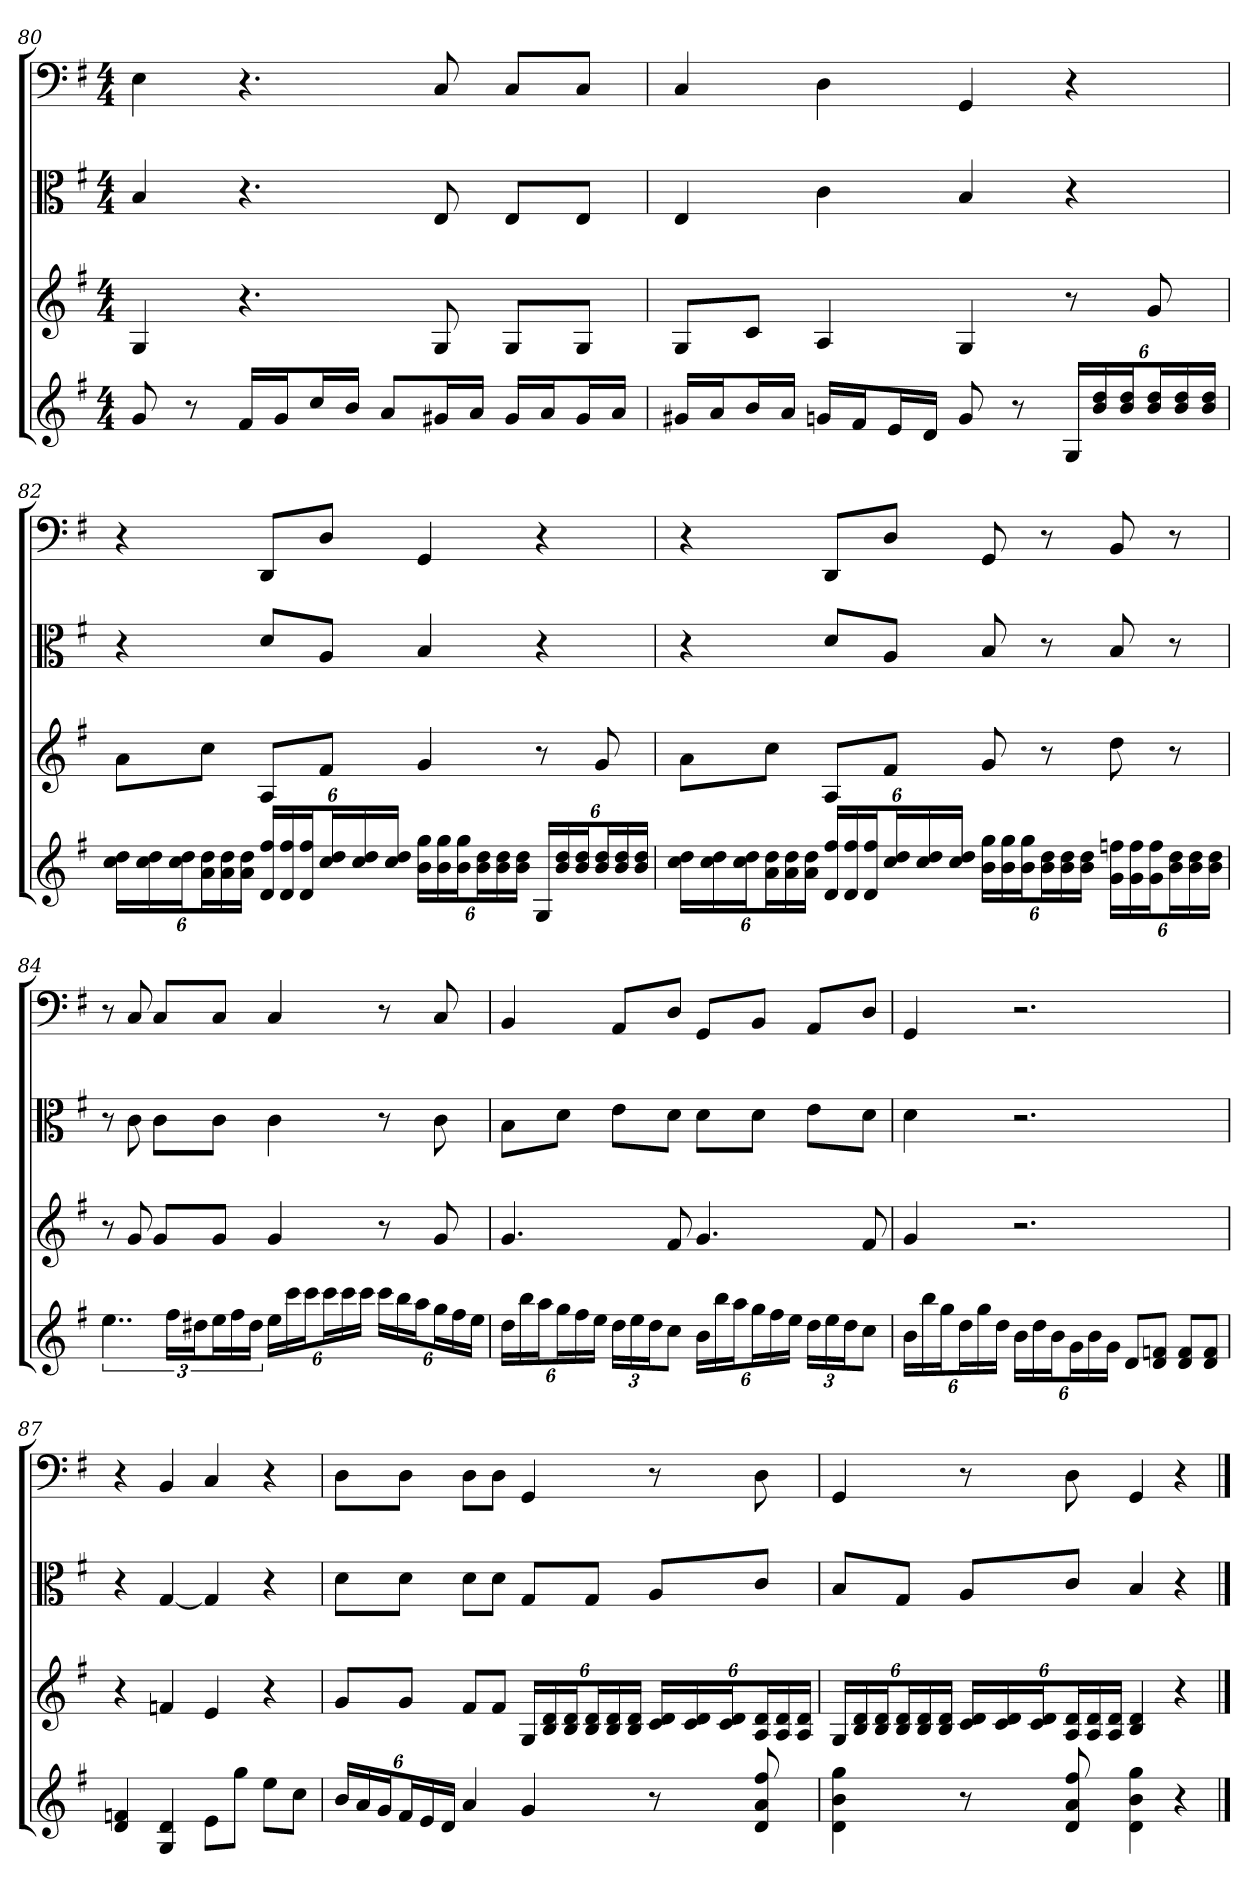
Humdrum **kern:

**kern	**kern	**kern	**kern
*part4	*part3	*part2	*part1
*staff4	*staff3	*staff2	*staff1
*	*	*clefC3	*clefF4
*k[f#]	*k[f#]	*k[f#]	*k[f#]
*G:	*G:	*G:	*G:
*M4/4	*M4/4	*M4/4	*M4/4
=80	=80	=80	=80
8g	4G	4B	4E
8r	.	.	.
16f#LL	4.r	4.r	4.r
16gJ	.	.	.
16ccL	.	.	.
16bJJ	.	.	.
8aL	.	.	.
16g#XL	8G	8E	8C
16aJJ	.	.	.
16g#LL	8GL	8E/L	8C/L
16aJ	.	.	.
16g#L	8GJ	8E/J	8C/J
16aJJ	.	.	.
=81	=81	=81	=81
16g#XLL	8GL	4E	4C
16aJ	.	.	.
16bL	8cJ	.	.
16aJJ	.	.	.
16gnLL	4A	4c	4D
16f#J	.	.	.
16eL	.	.	.
16dJJ	.	.	.
8g	4G	4B	4GG
8r	.	.	.
24GLL	8r	4r	4r
24b 24dd	.	.	.
24b 24ddJ	.	.	.
24b 24ddL	8g	.	.
24b 24dd	.	.	.
24b 24ddJJ	.	.	.
=82	=82	=82	=82
24cc 24ddLL	8aL	4r	4r
24cc 24dd	.	.	.
24cc 24ddJ	.	.	.
24a 24ddL	8ccJ	.	.
24a 24dd	.	.	.
24a 24ddJJ	.	.	.
24d 24ff#LL	8AL	8d/L	8DD/L
24d 24ff#	.	.	.
24d 24ff#J	.	.	.
24cc 24ddL	8f#J	8A/J	8D/J
24cc 24dd	.	.	.
24cc 24ddJJ	.	.	.
24b 24ggLL	4g	4B	4GG
24b 24gg	.	.	.
24b 24ggJ	.	.	.
24b 24ddL	.	.	.
24b 24dd	.	.	.
24b 24ddJJ	.	.	.
24GLL	8r	4r	4r
24b 24dd	.	.	.
24b 24ddJ	.	.	.
24b 24ddL	8g	.	.
24b 24dd	.	.	.
24b 24ddJJ	.	.	.
=83	=83	=83	=83
24cc 24ddLL	8aL	4r	4r
24cc 24dd	.	.	.
24cc 24ddJ	.	.	.
24a 24ddL	8ccJ	.	.
24a 24dd	.	.	.
24a 24ddJJ	.	.	.
24d 24ff#LL	8AL	8d/L	8DD/L
24d 24ff#	.	.	.
24d 24ff#J	.	.	.
24cc 24ddL	8f#J	8A/J	8D/J
24cc 24dd	.	.	.
24cc 24ddJJ	.	.	.
24b 24ggLL	8g	8B	8GG
24b 24gg	.	.	.
24b 24ggJ	.	.	.
24b 24ddL	8r	8r	8r
24b 24dd	.	.	.
24b 24ddJJ	.	.	.
24g 24ffnLL	8dd	8B	8BB
24g 24ff	.	.	.
24g 24ffJ	.	.	.
24b 24ddL	8r	8r	8r
24b 24dd	.	.	.
24b 24ddJJ	.	.	.
=84	=84	=84	=84
6..ee	8r	8r	8r
.	8g	8c	8C
.	8gL	8c\L	8C/L
24ff#LL	.	.	.
24dd#XJ	.	.	.
24eeL	8gJ	8c\J	8C/J
24ff#	.	.	.
24dd#JJ	.	.	.
24eeLL	4g	4c	4C
24ccc	.	.	.
24cccJ	.	.	.
24cccL	.	.	.
24ccc	.	.	.
24cccJJ	.	.	.
24cccLL	8r	8r	8r
24bb	.	.	.
24aaJ	.	.	.
24ggL	8g	8c	8C
24ff#	.	.	.
24eeJJ	.	.	.
=85	=85	=85	=85
24ddLL	4.g	8B\L	4BB
24bb	.	.	.
24aaJ	.	.	.
24ggL	.	8d\J	.
24ff#	.	.	.
24eeJJ	.	.	.
24ddLL	.	8e\L	8AA/L
24ee	.	.	.
24ddJ	.	.	.
8ccJ	8f#	8d\J	8D/J
24bLL	4.g	8d\L	8GG/L
24bb	.	.	.
24aaJ	.	.	.
24ggL	.	8d\J	8BB/J
24ff#	.	.	.
24eeJJ	.	.	.
24ddLL	.	8e\L	8AA/L
24ee	.	.	.
24ddJ	.	.	.
8ccJ	8f#	8d\J	8D/J
=86	=86	=86	=86
24bLL	4g	4d	4GG
24bb	.	.	.
24ggJ	.	.	.
24ddL	.	.	.
24gg	.	.	.
24ddJJ	.	.	.
24bLL	2.r	2.r	2.r
24dd	.	.	.
24bJ	.	.	.
24gL	.	.	.
24b	.	.	.
24gJJ	.	.	.
8dL	.	.	.
8d 8fnJ	.	.	.
8d 8fL	.	.	.
8d 8fJ	.	.	.
=87	=87	=87	=87
4d 4fn	4r	4r	4r
4G 4d	4fn	[4G	4BB
8eL	4e	4G]	4C
8ggJ	.	.	.
8eeL	4r	4r	4r
8ccJ	.	.	.
=88	=88	=88	=88
24bLL	8gL	8d\L	8D\L
24a	.	.	.
24gJ	.	.	.
24f#L	8gJ	8d\J	8D\J
24e	.	.	.
24dJJ	.	.	.
4a	8f#L	8d\L	8D\L
.	8f#J	8d\J	8D\J
4g	24GLL	8G/L	4GG
.	24B 24d	.	.
.	24B 24dJ	.	.
.	24B 24dL	8G/J	.
.	24B 24d	.	.
.	24B 24dJJ	.	.
8r	24c 24dLL	8A/L	8r
.	24c 24d	.	.
.	24c 24dJ	.	.
8d 8a 8ff#	24A 24dL	8c/J	8D
.	24A 24d	.	.
.	24A 24dJJ	.	.
=89	=89	=89	=89
4d 4b 4gg	24GLL	8B/L	4GG
.	24B 24d	.	.
.	24B 24dJ	.	.
.	24B 24dL	8G/J	.
.	24B 24d	.	.
.	24B 24dJJ	.	.
8r	24c 24dLL	8A/L	8r
.	24c 24d	.	.
.	24c 24dJ	.	.
8d 8a 8ff#	24A 24dL	8c/J	8D
.	24A 24d	.	.
.	24A 24dJJ	.	.
4d 4b 4gg	4B 4d	4B	4GG
4r	4r	4r	4r
==	==	==	==
*-	*-	*-	*-
